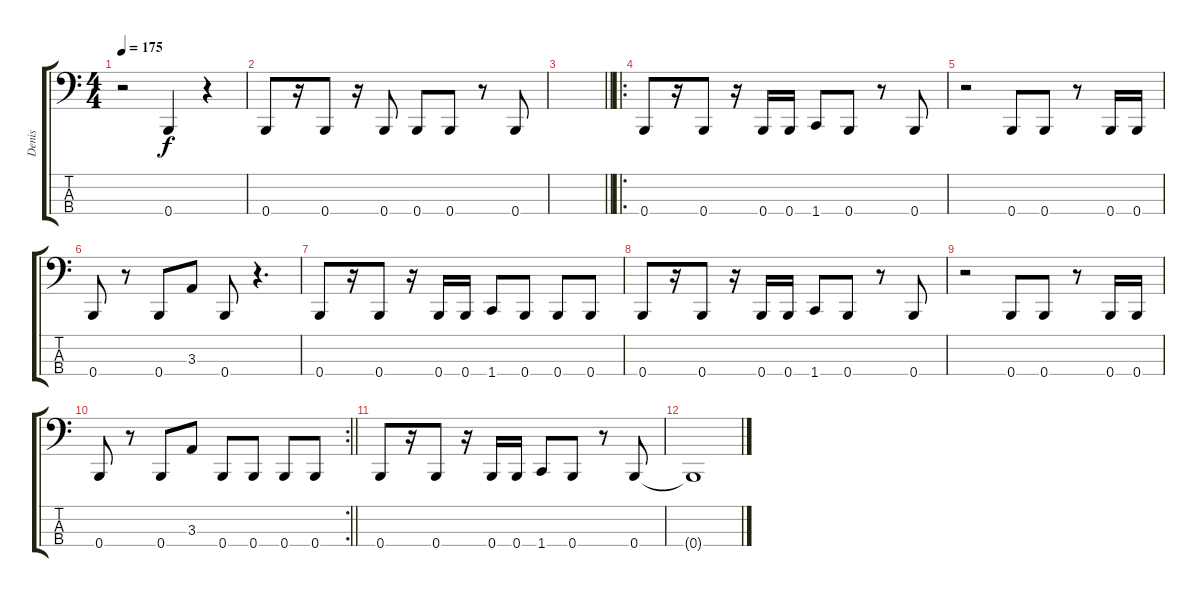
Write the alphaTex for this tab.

\track ("Denis" "Denis") {instrument electricbasspick}
\staff {score tabs}
\tuning (E2 B1 Gb1 B0) {hide}
\ts (4 4)
\tempo 175
\clef f4
\ks c
r.2{dy f} 0.4.4 r.4 |
0.4.8 r.16 0.4.8 r.16 0.4.8 0.4.8 0.4.8 r.8 0.4.8 |
\barLineRight lightlight
|
\ro
\section ("" "")
0.4.8 r.16 0.4.8 r.16 0.4.16 0.4.16 1.4.8 0.4.8 r.8 0.4.8 |
r.2 0.4.8 0.4.8 r.8 0.4.16 0.4.16 |
0.4.8 r.8 0.4.8 3.3.8 0.4.8 r.4{d} |
0.4.8 r.16 0.4.8 r.16 0.4.16 0.4.16 1.4.8 0.4.8 0.4.8 0.4.8 |
0.4.8 r.16 0.4.8 r.16 0.4.16 0.4.16 1.4.8 0.4.8 r.8 0.4.8 |
r.2 0.4.8 0.4.8 r.8 0.4.16 0.4.16 |
\rc 2
\barLineRight lightlight
0.4.8 r.8 0.4.8 3.3.8 0.4.8 0.4.8 0.4.8 0.4.8 |
0.4.8 r.16 0.4.8 r.16 0.4.16 0.4.16 1.4.8 0.4.8 r.8 0.4.8 |
0.4{t}.1
